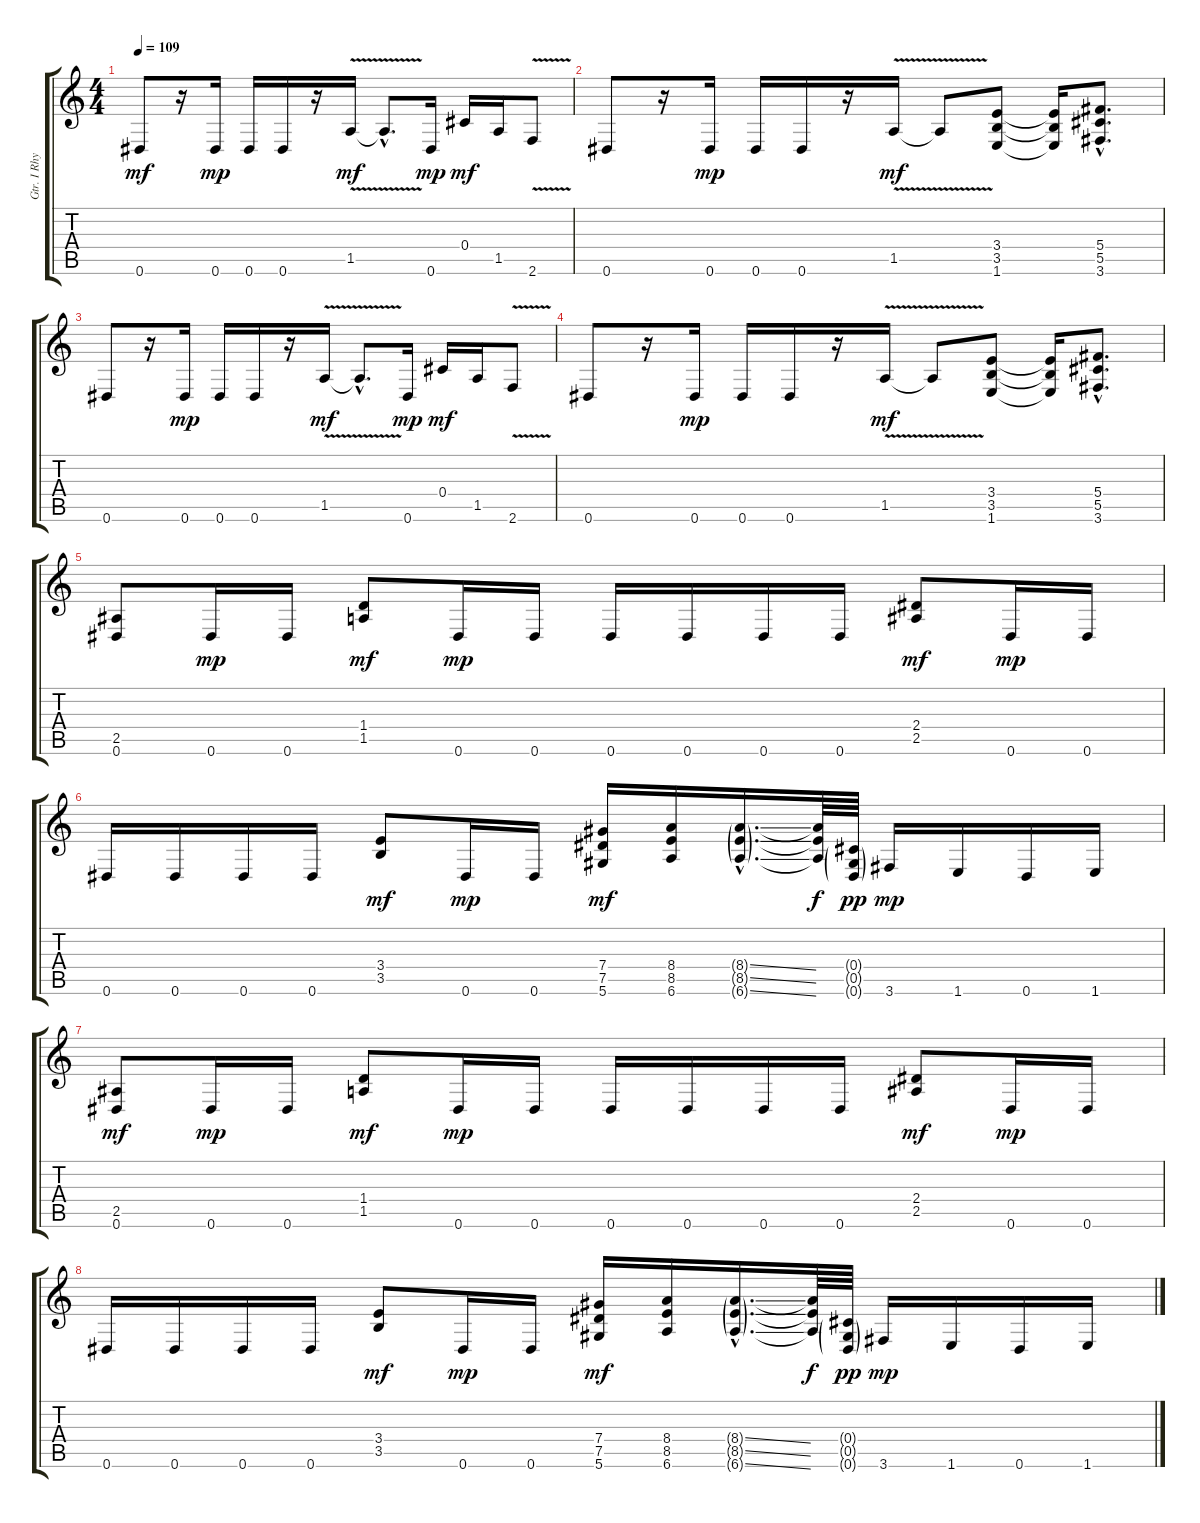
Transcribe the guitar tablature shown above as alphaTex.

\track ("Gtr. I Rhytm" "Gtr. I Rhy") {instrument overdrivenguitar}
\staff {score tabs}
\tuning (Eb4 Bb3 Gb3 Db3 Ab2 Eb2) {hide}
\ts (4 4)
\tempo 109
\clef g2
\ks c
0.6.8{dy mf} r.16 0.6.16{dy mp} 0.6.16 0.6.16 r.16 1.5{v}.16{dy mf} 1.5{hac t}.8{d} 0.6.16{dy mp} 0.4.16{dy mf} 1.5.16 2.6{v}.8 |
0.6.8 r.16 0.6.16{dy mp} 0.6.16 0.6.16 r.16 1.5{v}.16{dy mf} 1.5{t}.8 (3.4 3.5 1.6).8 (3.4{t} 3.5{t} 1.6{t}).16 (5.4{hac} 5.5{hac} 3.6{hac}).8{d} |
0.6.8 r.16 0.6.16{dy mp} 0.6.16 0.6.16 r.16 1.5{v}.16{dy mf} 1.5{hac t}.8{d} 0.6.16{dy mp} 0.4.16{dy mf} 1.5.16 2.6{v}.8 |
0.6.8 r.16 0.6.16{dy mp} 0.6.16 0.6.16 r.16 1.5{v}.16{dy mf} 1.5{t}.8 (3.4 3.5 1.6).8 (3.4{t} 3.5{t} 1.6{t}).16 (5.4{hac} 5.5{hac} 3.6{hac}).8{d} |
(2.5 0.6).8 0.6.16{dy mp} 0.6.16 (1.4 1.5).8{dy mf} 0.6.16{dy mp} 0.6.16 0.6.16 0.6.16 0.6.16 0.6.16 (2.4 2.5).8{dy mf} 0.6.16{dy mp} 0.6.16 |
0.6.16 0.6.16 0.6.16 0.6.16 (3.4 3.5).8{dy mf} 0.6.16{dy mp} 0.6.16 (7.4 7.5 5.6).16{dy mf} (8.4 8.5 6.6).16 (8.4{ss g hac} 8.5{ss g hac} 6.6{ss g hac}).16{d} (8.4{t} 8.5{t} 6.6{t}).64{dy f} (0.4{g} 0.5{g} 0.6{g}).64{dy pp} 3.6.16{dy mp} 1.6.16 0.6.16 1.6.16 |
(2.5 0.6).8{dy mf} 0.6.16{dy mp} 0.6.16 (1.4 1.5).8{dy mf} 0.6.16{dy mp} 0.6.16 0.6.16 0.6.16 0.6.16 0.6.16 (2.4 2.5).8{dy mf} 0.6.16{dy mp} 0.6.16 |
0.6.16 0.6.16 0.6.16 0.6.16 (3.4 3.5).8{dy mf} 0.6.16{dy mp} 0.6.16 (7.4 7.5 5.6).16{dy mf} (8.4 8.5 6.6).16 (8.4{ss g hac} 8.5{ss g hac} 6.6{ss g hac}).16{d} (8.4{t} 8.5{t} 6.6{t}).64{dy f} (0.4{g} 0.5{g} 0.6{g}).64{dy pp} 3.6.16{dy mp} 1.6.16 0.6.16 1.6.16
